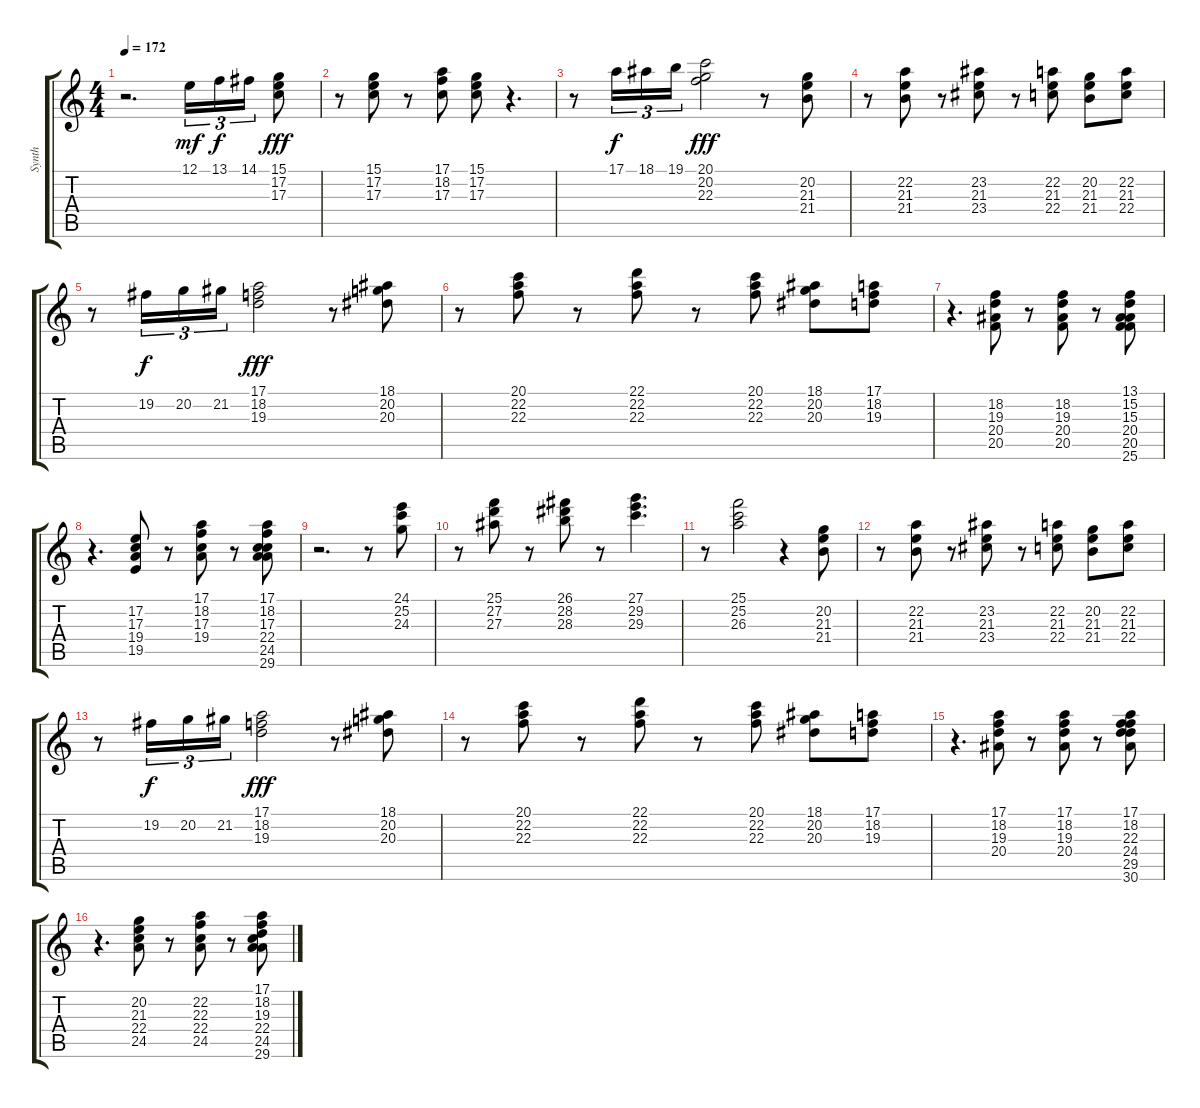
\track ("Synth" "Synth") {instrument lead2sawtooth}
\staff {score tabs}
\tuning (E4 B3 G3 D3 A2 E2) {hide}
\ts (4 4)
\tempo 172
\clef g2
\ks c
r.2{d dy mf} 12.1.16{tu (3 2)} 13.1.16{tu (3 2) dy f} 14.1.16{tu (3 2)} (15.1 17.2 17.3).8{dy fff} |
r.8 (15.1 17.2 17.3).8 r.8 (17.1 18.2 17.3).8 (15.1 17.2 17.3).8 r.4{d} |
r.8 17.1.16{tu (3 2) dy f} 18.1.16{tu (3 2)} 19.1.16{tu (3 2)} (20.1 20.2 22.3).2{dy fff} r.8 (20.2 21.3 21.4).8 |
r.8 (22.2 21.3 21.4).8 r.8 (23.2 21.3 23.4).8 r.8 (22.2 21.3 22.4).8 (20.2 21.3 21.4).8 (22.2 21.3 22.4).8 |
r.8 19.2.16{tu (3 2) dy f} 20.2.16{tu (3 2)} 21.2.16{tu (3 2)} (17.1 18.2 19.3).2{dy fff} r.8 (18.1 20.2 20.3).8 |
r.8 (20.1 22.2 22.3).8 r.8 (22.1 22.2 22.3).8 r.8 (20.1 22.2 22.3).8 (18.1 20.2 20.3).8 (17.1 18.2 19.3).8 |
r.4{d} (18.2 19.3 20.4 20.5).8 r.8 (18.2 19.3 20.4 20.5).8 r.8 (13.1 15.2 15.3 20.4 20.5 25.6).8 |
r.4{d} (17.2 17.3 19.4 19.5).8 r.8 (17.1 18.2 17.3 19.4).8 r.8 (17.1 18.2 17.3 22.4 24.5 29.6).8 |
r.2{d} r.8 (24.1 25.2 24.3).8 |
r.8 (25.1 27.2 27.3).8 r.8 (26.1 28.2 28.3).8 r.8 (27.1 29.2 29.3).4{d} |
r.8 (25.1 25.2 26.3).2 r.4 (20.2 21.3 21.4).8 |
r.8 (22.2 21.3 21.4).8 r.8 (23.2 21.3 23.4).8 r.8 (22.2 21.3 22.4).8 (20.2 21.3 21.4).8 (22.2 21.3 22.4).8 |
r.8 19.2.16{tu (3 2) dy f} 20.2.16{tu (3 2)} 21.2.16{tu (3 2)} (17.1 18.2 19.3).2{dy fff} r.8 (18.1 20.2 20.3).8 |
r.8 (20.1 22.2 22.3).8 r.8 (22.1 22.2 22.3).8 r.8 (20.1 22.2 22.3).8 (18.1 20.2 20.3).8 (17.1 18.2 19.3).8 |
r.4{d} (17.1 18.2 19.3 20.4).8 r.8 (17.1 18.2 19.3 20.4).8 r.8 (17.1 18.2 22.3 24.4 29.5 30.6).8 |
r.4{d} (20.2 21.3 22.4 24.5).8 r.8 (22.2 22.3 22.4 24.5).8 r.8 (17.1 18.2 19.3 22.4 24.5 29.6).8
